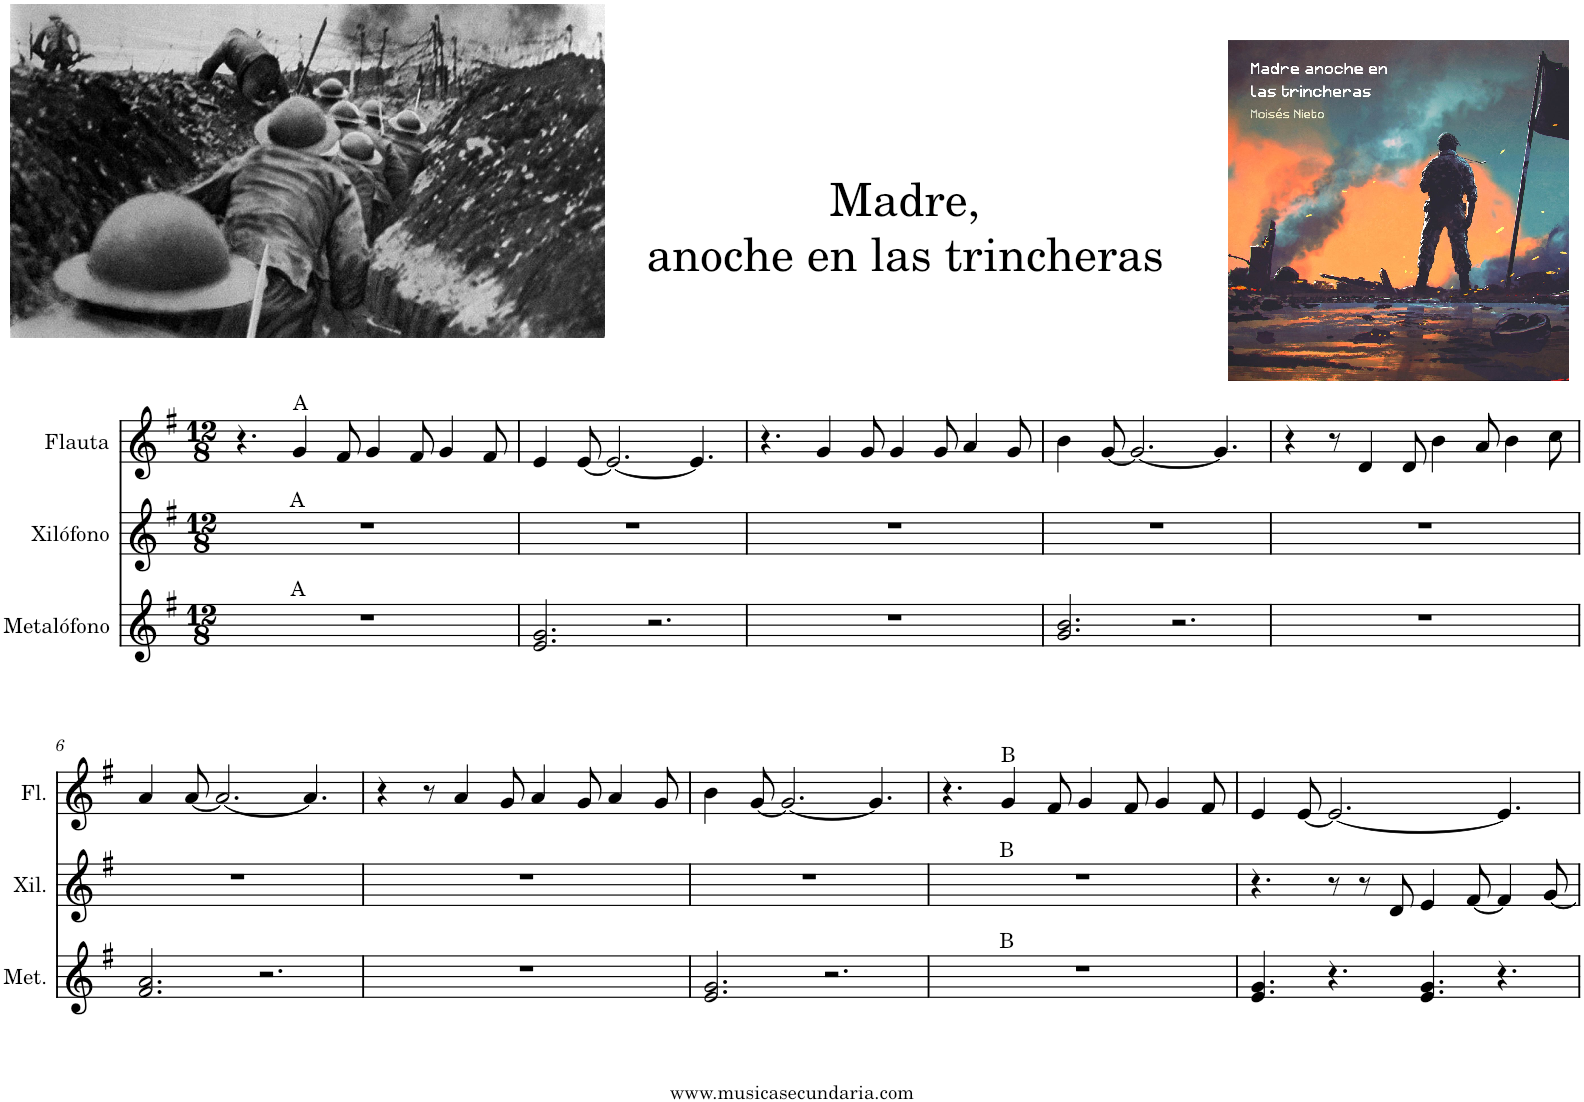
**kern	**kern	**kern
*part3	*part2	*part1
*staff3	*staff2	*staff1
*I"Metalófono	*I"Xilófono	*I"Flauta
*I'Met.	*I'Xil.	*I'Fl.
*clefG2	*clefG2	*clefG2
*	*Trd-7c-12	*
*k[f#]	*k[f#]	*k[f#]
*M12/8	*M12/8	*M12/8
=1	=1	=1
!	!LO:TX:a:t=A	!
!LO:TX:a:t=A	!	!
1.r	1.r	4.r
!	!	!LO:TX:a:t=A
.	.	4g/
.	.	8f#/
.	.	4g/
.	.	8f#/
.	.	4g/
.	.	8f#/
=2	=2	=2
2.e/ 2.g/	1.r	4e/
.	.	[8e/
.	.	2.e/_
2.r	.	.
.	.	4.e/]
=3	=3	=3
1.r	1.r	4.r
.	.	4g/
.	.	8g/
.	.	4g/
.	.	8g/
.	.	4a/
.	.	8g/
=4	=4	=4
2.g/ 2.b/	1.r	4b\
.	.	[8g/
.	.	2.g/_
2.r	.	.
.	.	4.g/]
=5	=5	=5
1.r	1.r	4r
.	.	8r
.	.	4d/
.	.	8d/
.	.	4b\
.	.	8a/
.	.	4b\
.	.	8cc\
!!LO:LB:g=z
=6	=6	=6
2.f#/ 2.a/	1.r	4a/
.	.	[8a/
.	.	2.a/_
2.r	.	.
.	.	4.a/]
=7	=7	=7
1.r	1.r	4r
.	.	8r
.	.	4a/
.	.	8g/
.	.	4a/
.	.	8g/
.	.	4a/
.	.	8g/
=8	=8	=8
2.e/ 2.g/	1.r	4b\
.	.	[8g/
.	.	2.g/_
2.r	.	.
.	.	4.g/]
=9	=9	=9
!	!LO:TX:a:t=B	!
!LO:TX:a:t=B	!	!
1.r	1.r	4.r
!	!	!LO:TX:a:t=B
.	.	4g/
.	.	8f#/
.	.	4g/
.	.	8f#/
.	.	4g/
.	.	8f#/
=10	=10	=10
4.e/ 4.g/	4.r	4e/
.	.	[8e/
4.r	8r	2.e/_
.	8r	.
.	8d/	.
4.e/ 4.g/	4e/	.
.	[8f#/	.
4.r	4f#/]	4.e/]
.	[8g/	.
=	=	=
*-	*-	*-
